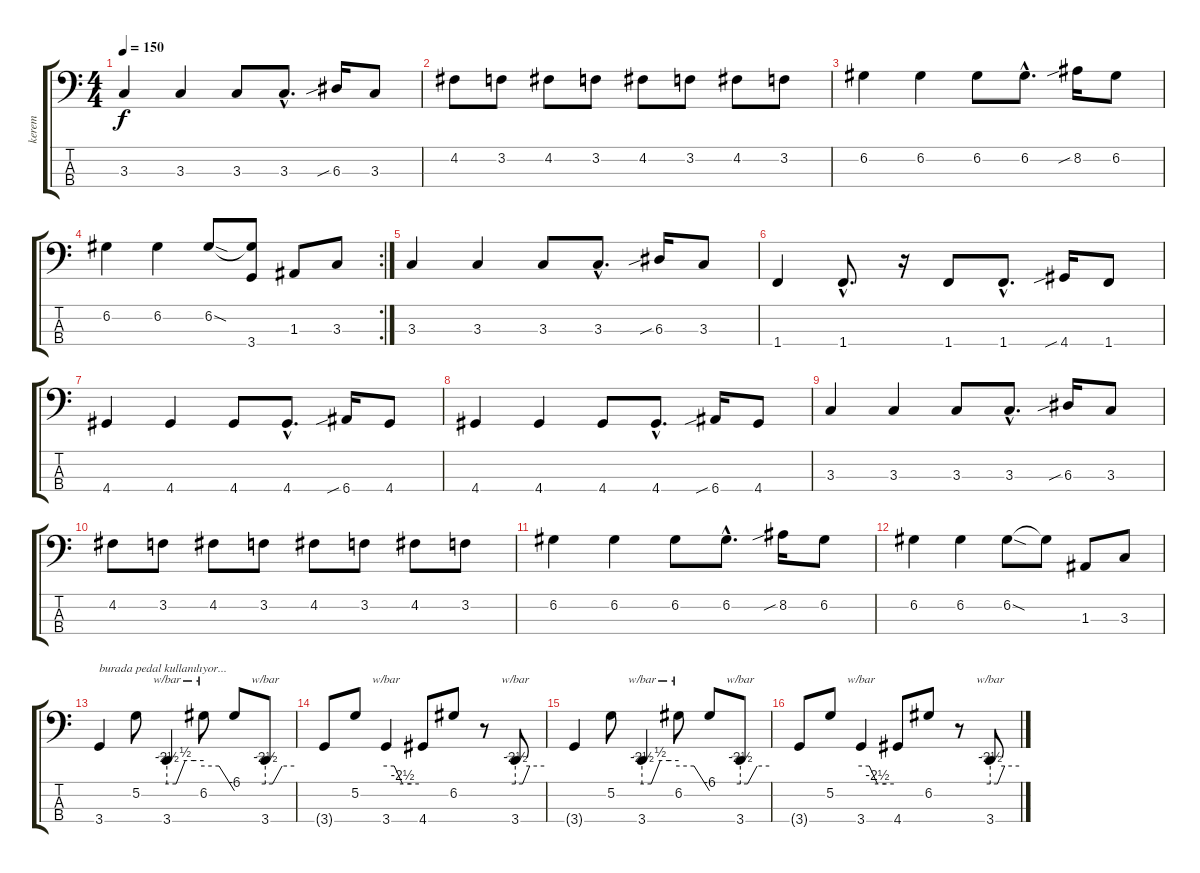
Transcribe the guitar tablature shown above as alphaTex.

\track ("kerem" "kerem") {instrument electricbassfinger}
\staff {score tabs}
\tuning (G2 D2 A1 E1) {hide}
\ts (4 4)
\tempo 150
\clef f4
\ks c
3.3.4{dy f} 3.3.4 3.3.8 3.3{hac}.8{d} 6.3{sib}.16 3.3.8 |
4.2.8 3.2.8 4.2.8 3.2.8 4.2.8 3.2.8 4.2.8 3.2.8 |
6.2.4 6.2.4 6.2.8 6.2{hac}.8{d} 8.2{sib}.16 6.2.8 |
\rc 2
6.2.4 6.2.4 6.2{sod}.8 (6.2{t} 3.4).8 1.3.8 3.3.8 |
3.3.4 3.3.4 3.3.8 3.3{hac}.8{d} 6.3{sib}.16 3.3.8 |
1.4.4 1.4{hac}.8{d} r.16 1.4.8 1.4{hac}.8{d} 4.4{sib}.16 1.4.8 |
4.4.4 4.4.4 4.4.8 4.4{hac}.8{d} 6.4{sib}.16 4.4.8 |
4.4.4 4.4.4 4.4.8 4.4{hac}.8{d} 6.4{sib}.16 4.4.8 |
3.3.4 3.3.4 3.3.8 3.3{hac}.8{d} 6.3{sib}.16 3.3.8 |
4.2.8 3.2.8 4.2.8 3.2.8 4.2.8 3.2.8 4.2.8 3.2.8 |
6.2.4 6.2.4 6.2.8 6.2{hac}.8{d} 8.2{sib}.16 6.2.8 |
6.2.4 6.2.4 6.2{sod}.8 6.2{t}.8 1.3.8 3.3.8 |
3.4.4{txt "burada pedal kullanılıyor..."} 5.2.8 3.4.4{tbe (custom default 0 -10 15 -10 30 2 45 2 60 2)} 6.2.8{tbe (custom default 0 0 30 0 60 -24)} 6.2{t}.8 3.4.8{tbe (custom default 0 -10 15 -10 35 0 60 0)} |
3.4{t}.8 5.2.8 3.4.4{tbe (custom default 0 0 15 0 30 -10 45 -10 60 -10)} 4.4.8 6.2.8 r.8 3.4.8{tbe (custom default 0 -10 15 -10 30 0 60 0)} |
3.4{t}.4 5.2.8 3.4.4{tbe (custom default 0 -10 15 -10 30 2 45 2 60 2)} 6.2.8{tbe (custom default 0 0 30 0 60 -24)} 6.2{t}.8 3.4.8{tbe (custom default 0 -10 15 -10 35 0 60 0)} |
3.4{t}.8 5.2.8 3.4.4{tbe (custom default 0 0 15 0 30 -10 45 -10 60 -10)} 4.4.8 6.2.8 r.8 3.4.8{tbe (custom default 0 -10 15 -10 30 0 60 0)}
